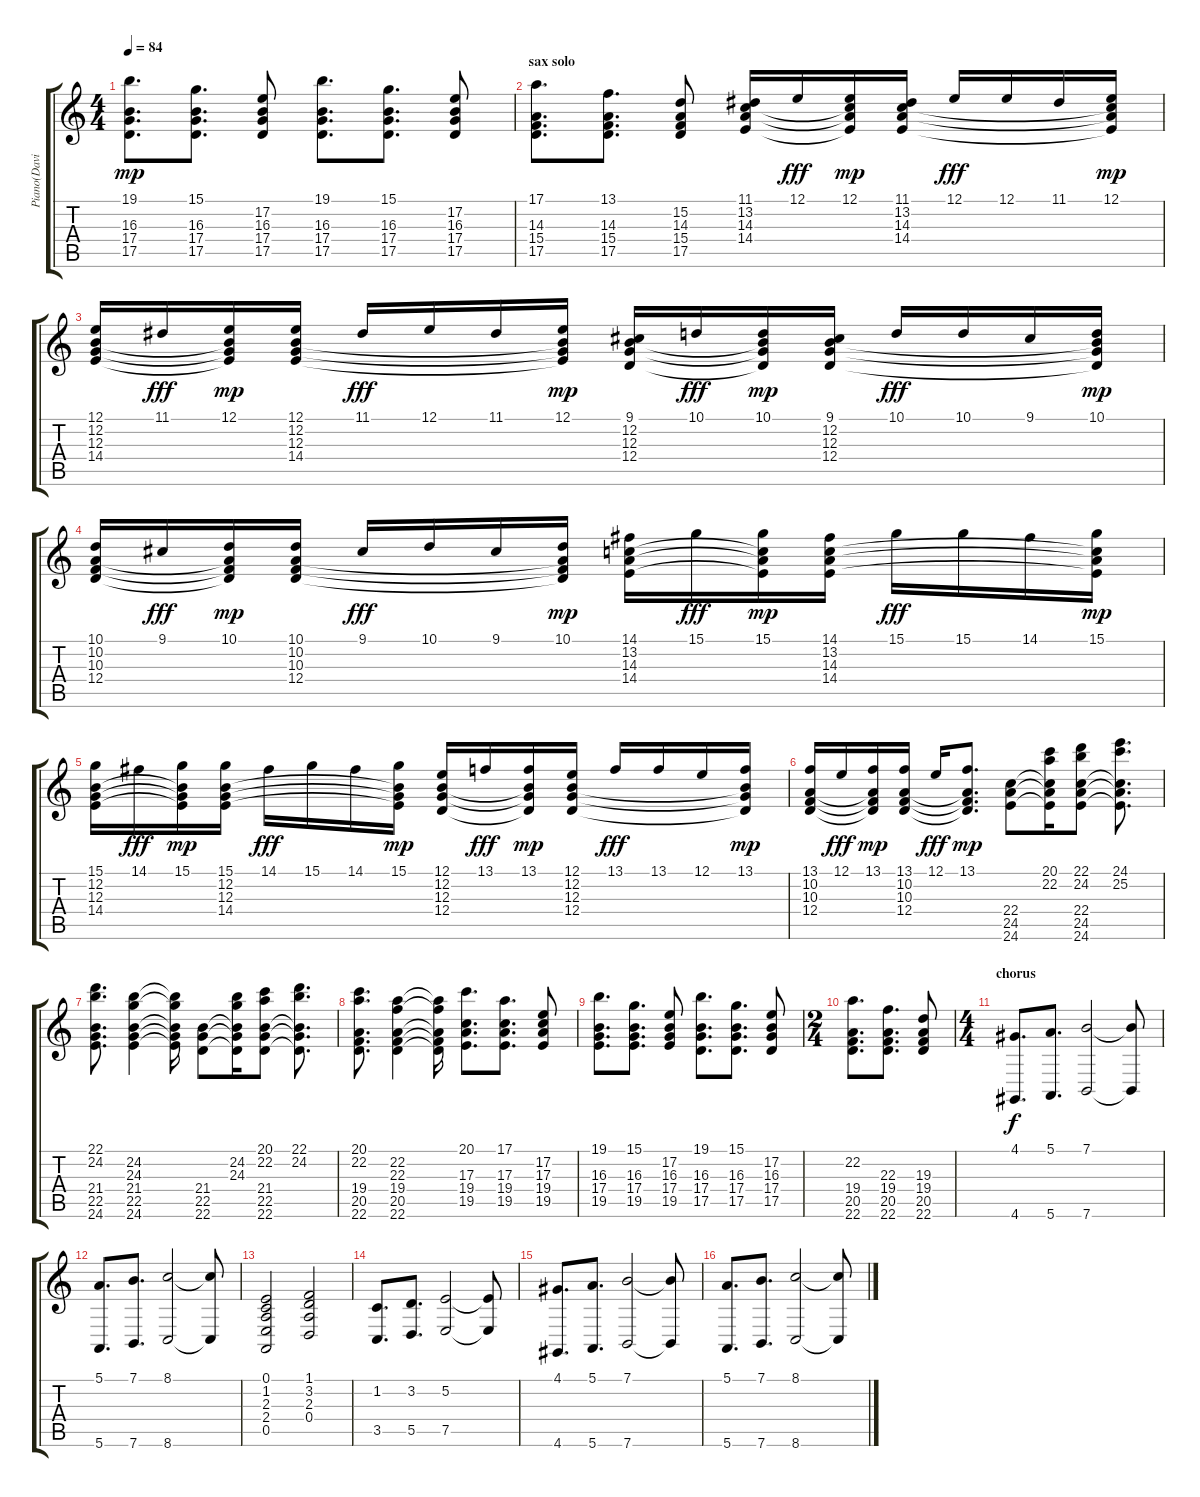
\track ("Piano(Davies)" "Piano(Davi") {instrument acousticgrandpiano}
\staff {score tabs}
\tuning (E4 B3 G3 D3 A2 E2) {hide}
\ts (4 4)
\tempo 84
\clef g2
\ks c
(19.1 16.3 17.4 17.5).8{d dy mp} (15.1 16.3 17.4 17.5).8{d} (17.2 16.3 17.4 17.5).8 (19.1 16.3 17.4 17.5).8{d} (15.1 16.3 17.4 17.5).8{d} (17.2 16.3 17.4 17.5).8 |
\section ("" "sax solo")
(17.1 14.3 15.4 17.5).8{d} (13.1 14.3 15.4 17.5).8{d} (15.2 14.3 15.4 17.5).8 (11.1 13.2 14.3 14.4).16 12.1.16{dy fff} (12.1 13.2{t} 14.3{t} 14.4{t}).16{dy mp} (11.1 13.2 14.3 14.4).16 12.1.16{dy fff} 12.1.16 11.1.16 (12.1 13.2{t} 14.3{t} 14.4{t}).16{dy mp} |
(12.1 12.2 12.3 14.4).16 11.1.16{dy fff} (12.1 12.2{t} 12.3{t} 14.4{t}).16{dy mp} (12.1 12.2 12.3 14.4).16 11.1.16{dy fff} 12.1.16 11.1.16 (12.1 12.2{t} 12.3{t} 14.4{t}).16{dy mp} (9.1 12.2 12.3 12.4).16 10.1.16{dy fff} (10.1 12.2{t} 12.3{t} 12.4{t}).16{dy mp} (9.1 12.2 12.3 12.4).16 10.1.16{dy fff} 10.1.16 9.1.16 (10.1 12.2{t} 12.3{t} 12.4{t}).16{dy mp} |
(10.1 10.2 10.3 12.4).16 9.1.16{dy fff} (10.1 10.2{t} 10.3{t} 12.4{t}).16{dy mp} (10.1 10.2 10.3 12.4).16 9.1.16{dy fff} 10.1.16 9.1.16 (10.1 10.2{t} 10.3{t} 12.4{t}).16{dy mp} (14.1 13.2 14.3 14.4).16 15.1.16{dy fff} (15.1 13.2{t} 14.3{t} 14.4{t}).16{dy mp} (14.1 13.2 14.3 14.4).16 15.1.16{dy fff} 15.1.16 14.1.16 (15.1 13.2{t} 14.3{t} 14.4{t}).16{dy mp} |
(15.1 12.2 12.3 14.4).16 14.1.16{dy fff} (15.1 12.2{t} 12.3{t} 14.4{t}).16{dy mp} (15.1 12.2 12.3 14.4).16 14.1.16{dy fff} 15.1.16 14.1.16 (15.1 12.2{t} 12.3{t} 14.4{t}).16{dy mp} (12.1 12.2 12.3 12.4).16 13.1.16{dy fff} (13.1 12.2{t} 12.3{t} 12.4{t}).16{dy mp} (12.1 12.2 12.3 12.4).16 13.1.16{dy fff} 13.1.16 12.1.16 (13.1 12.2{t} 12.3{t} 12.4{t}).16{dy mp} |
(13.1 10.2 10.3 12.4).16 12.1.16{dy fff} (13.1 10.2{t} 10.3{t} 12.4{t}).16{dy mp} (13.1 10.2 10.3 12.4).16 12.1.16{dy fff} (13.1 10.2{t} 10.3{t} 12.4{t}).8{d dy mp} (22.4 24.5 24.6).8 (20.1 22.2 22.4{t} 24.5{t} 24.6{t}).16 (22.1 24.2 22.4 24.5 24.6).8 (24.1 25.2 22.4{t} 24.5{t} 24.6{t}).8{d} |
(22.1 24.2 21.4 22.5 24.6).8{d} (24.2 24.3 21.4 22.5 24.6).4 (24.2{t} 24.3{t} 21.4{t} 22.5{t} 24.6{t}).16 (21.4 22.5 22.6).8 (24.2 24.3 21.4{t} 22.5{t} 22.6{t}).16 (20.1 22.2 21.4 22.5 22.6).8 (22.1 24.2 21.4{t} 22.5{t} 22.6{t}).8{d} |
(20.1 22.2 19.4 20.5 22.6).8{d} (22.2 22.3 19.4 20.5 22.6).4 (22.2{t} 22.3{t} 19.4{t} 20.5{t} 22.6{t}).16 (20.1 17.3 19.4 19.5).8{d} (17.1 17.3 19.4 19.5).8{d} (17.2 17.3 19.4 19.5).8 |
(19.1 16.3 17.4 19.5).8{d} (15.1 16.3 17.4 19.5).8{d} (17.2 16.3 17.4 19.5).8 (19.1 16.3 17.4 17.5).8{d} (15.1 16.3 17.4 17.5).8{d} (17.2 16.3 17.4 17.5).8 |
\ts (2 4)
(22.2 19.4 20.5 22.6).8{d} (22.3 19.4 20.5 22.6).8{d} (19.3 19.4 20.5 22.6).8 |
\ts (4 4)
\section ("" "chorus")
(4.1 4.6).8{d dy f} (5.1 5.6).8{d} (7.1 7.6).2 (7.1{t} 7.6{t}).8 |
(5.1 5.6).8{d} (7.1 7.6).8{d} (8.1 8.6).2 (8.1{t} 8.6{t}).8 |
(0.1 1.2 2.3 2.4 0.5).2 (1.1 3.2 2.3 0.4).2 |
(1.2 3.5).8{d} (3.2 5.5).8{d} (5.2 7.5).2 (5.2{t} 7.5{t}).8 |
(4.1 4.6).8{d} (5.1 5.6).8{d} (7.1 7.6).2 (7.1{t} 7.6{t}).8 |
(5.1 5.6).8{d} (7.1 7.6).8{d} (8.1 8.6).2 (8.1{t} 8.6{t}).8
